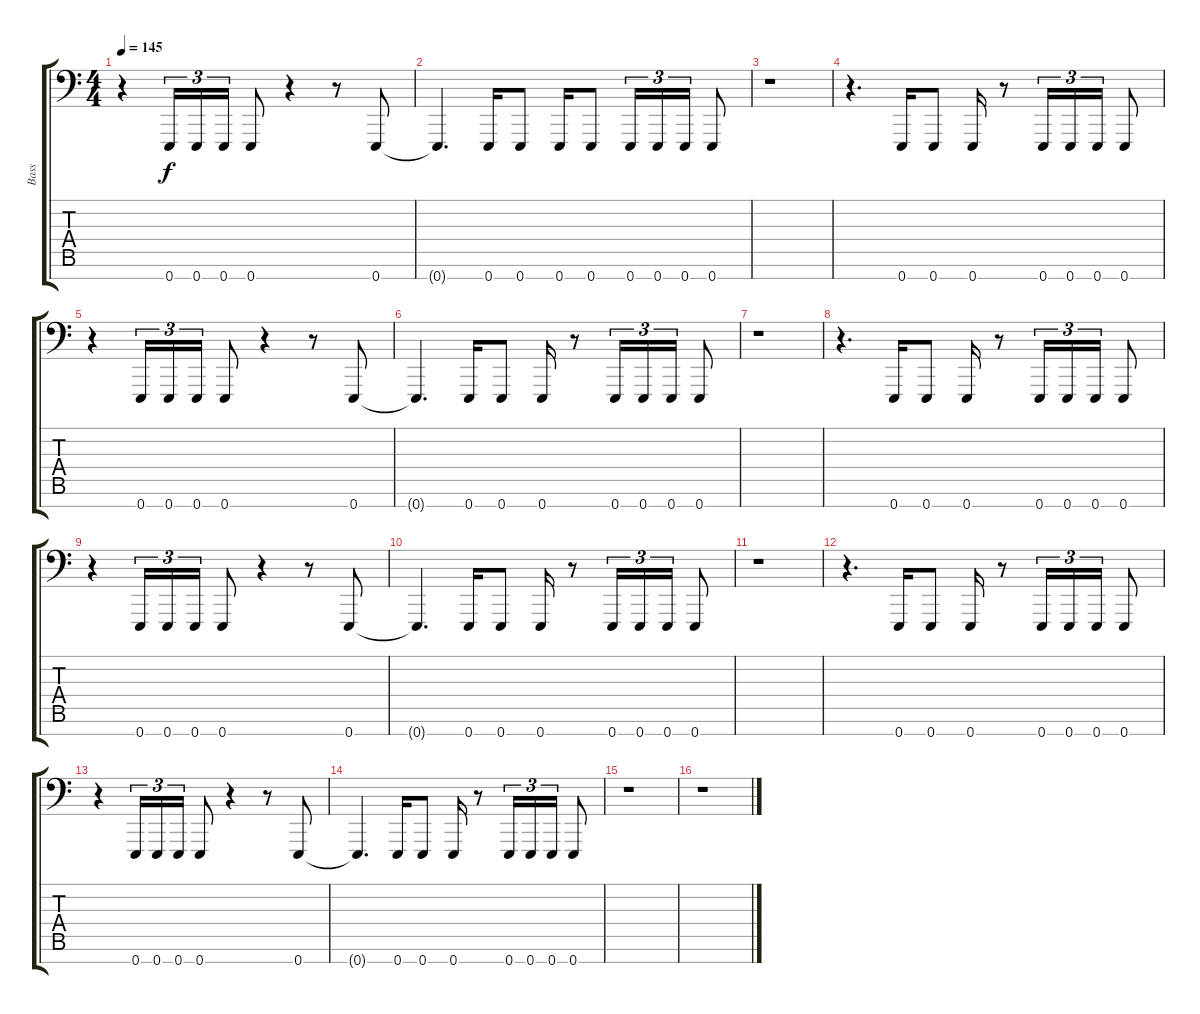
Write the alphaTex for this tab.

\track ("Bass" "Bass") {instrument electricbassfinger}
\staff {score tabs}
\tuning (B2 Gb2 E2 B1 E1 B0 E0) {hide}
\ts (4 4)
\tempo 145
\clef f4
\ks c
r.4{dy f} 0.7.16{tu (3 2)} 0.7.16{tu (3 2)} 0.7.16{tu (3 2)} 0.7.8 r.4 r.8 0.7.8 |
0.7{t}.4{d beam merge} 0.7.16{beam merge} 0.7.8 0.7.16 0.7.8 0.7.16{tu (3 2)} 0.7.16{tu (3 2)} 0.7.16{tu (3 2)} 0.7.8 |
r.1 |
r.4{d beam merge} 0.7.16{beam merge} 0.7.8 0.7.16 r.8 0.7.16{tu (3 2)} 0.7.16{tu (3 2)} 0.7.16{tu (3 2)} 0.7.8 |
r.4 0.7.16{tu (3 2)} 0.7.16{tu (3 2)} 0.7.16{tu (3 2)} 0.7.8 r.4 r.8 0.7.8 |
0.7{t}.4{d beam merge} 0.7.16{beam merge} 0.7.8 0.7.16 r.8 0.7.16{tu (3 2)} 0.7.16{tu (3 2)} 0.7.16{tu (3 2)} 0.7.8 |
r.1 |
r.4{d beam merge} 0.7.16{beam merge} 0.7.8 0.7.16 r.8 0.7.16{tu (3 2)} 0.7.16{tu (3 2)} 0.7.16{tu (3 2)} 0.7.8 |
r.4 0.7.16{tu (3 2)} 0.7.16{tu (3 2)} 0.7.16{tu (3 2)} 0.7.8 r.4 r.8 0.7.8 |
0.7{t}.4{d beam merge} 0.7.16{beam merge} 0.7.8 0.7.16 r.8 0.7.16{tu (3 2)} 0.7.16{tu (3 2)} 0.7.16{tu (3 2)} 0.7.8 |
r.1 |
r.4{d beam merge} 0.7.16{beam merge} 0.7.8 0.7.16 r.8 0.7.16{tu (3 2)} 0.7.16{tu (3 2)} 0.7.16{tu (3 2)} 0.7.8 |
r.4 0.7.16{tu (3 2)} 0.7.16{tu (3 2)} 0.7.16{tu (3 2)} 0.7.8 r.4 r.8 0.7.8 |
0.7{t}.4{d beam merge} 0.7.16{beam merge} 0.7.8 0.7.16 r.8 0.7.16{tu (3 2)} 0.7.16{tu (3 2)} 0.7.16{tu (3 2)} 0.7.8 |
r.1 |
r.1
